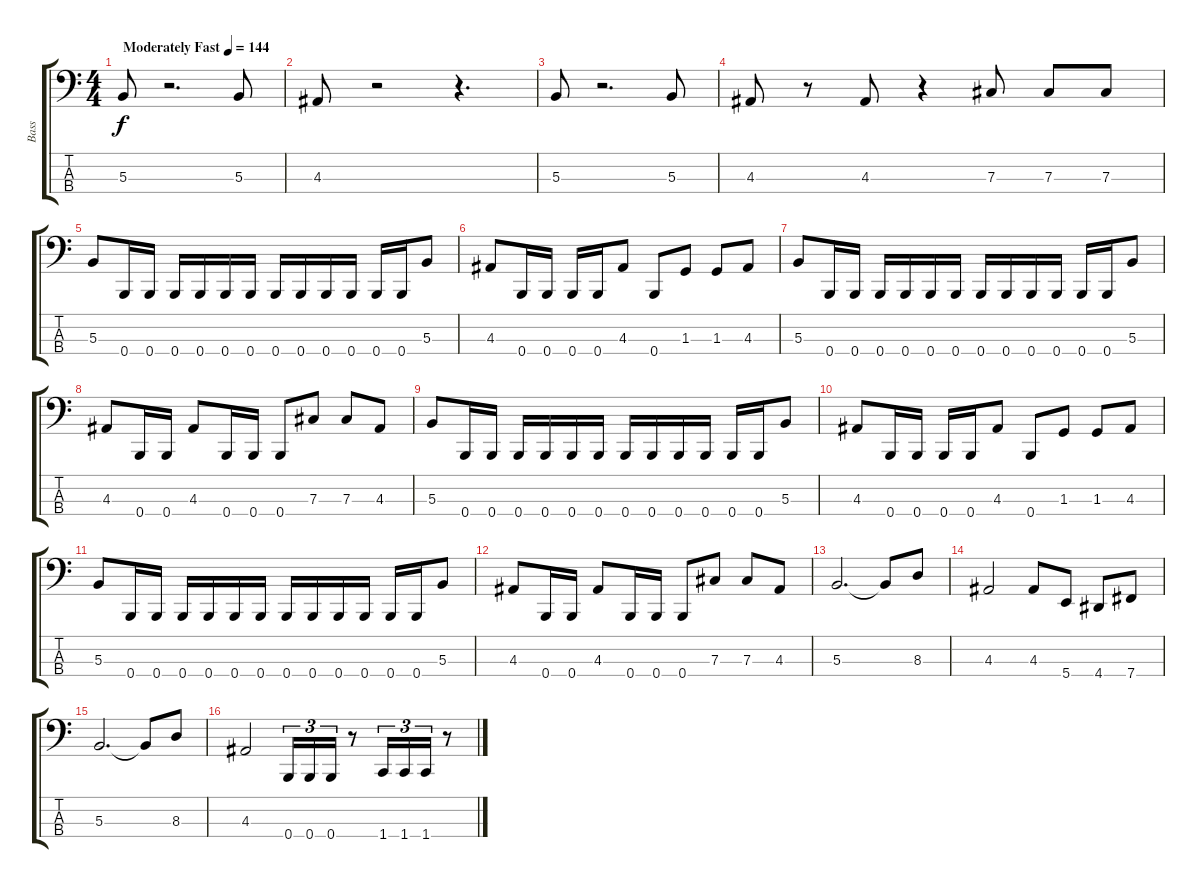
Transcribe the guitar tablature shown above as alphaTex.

\track ("Bass" "Bass") {instrument electricbasspick}
\staff {score tabs}
\tuning (E2 B1 Gb1 B0) {hide}
\ts (4 4)
\tempo (144 "Moderately Fast")
\clef f4
\ks c
5.3.8{dy f instrument electricbasspick} r.2{d} 5.3.8 |
4.3.8 r.2 r.4{d} |
5.3.8 r.2{d} 5.3.8 |
4.3.8 r.8 4.3.8 r.4 7.3.8 7.3.8 7.3.8 |
5.3.8 0.4.16 0.4.16 0.4.16 0.4.16 0.4.16 0.4.16 0.4.16 0.4.16 0.4.16 0.4.16 0.4.16 0.4.16 5.3.8 |
4.3.8 0.4.16 0.4.16 0.4.16 0.4.16 4.3.8 0.4.8 1.3.8 1.3.8 4.3.8 |
5.3.8 0.4.16 0.4.16 0.4.16 0.4.16 0.4.16 0.4.16 0.4.16 0.4.16 0.4.16 0.4.16 0.4.16 0.4.16 5.3.8 |
4.3.8 0.4.16 0.4.16 4.3.8 0.4.16 0.4.16 0.4.8 7.3.8 7.3.8 4.3.8 |
5.3.8 0.4.16 0.4.16 0.4.16 0.4.16 0.4.16 0.4.16 0.4.16 0.4.16 0.4.16 0.4.16 0.4.16 0.4.16 5.3.8 |
4.3.8 0.4.16 0.4.16 0.4.16 0.4.16 4.3.8 0.4.8 1.3.8 1.3.8 4.3.8 |
5.3.8 0.4.16 0.4.16 0.4.16 0.4.16 0.4.16 0.4.16 0.4.16 0.4.16 0.4.16 0.4.16 0.4.16 0.4.16 5.3.8 |
4.3.8 0.4.16 0.4.16 4.3.8 0.4.16 0.4.16 0.4.8 7.3.8 7.3.8 4.3.8 |
5.3.2{d} 5.3{t}.8 8.3.8 |
4.3.2 4.3.8 5.4.8 4.4.8 7.4.8 |
5.3.2{d} 5.3{t}.8 8.3.8 |
4.3.2 0.4.16{tu (3 2)} 0.4.16{tu (3 2)} 0.4.16{tu (3 2)} r.8 1.4.16{tu (3 2)} 1.4.16{tu (3 2)} 1.4.16{tu (3 2)} r.8
